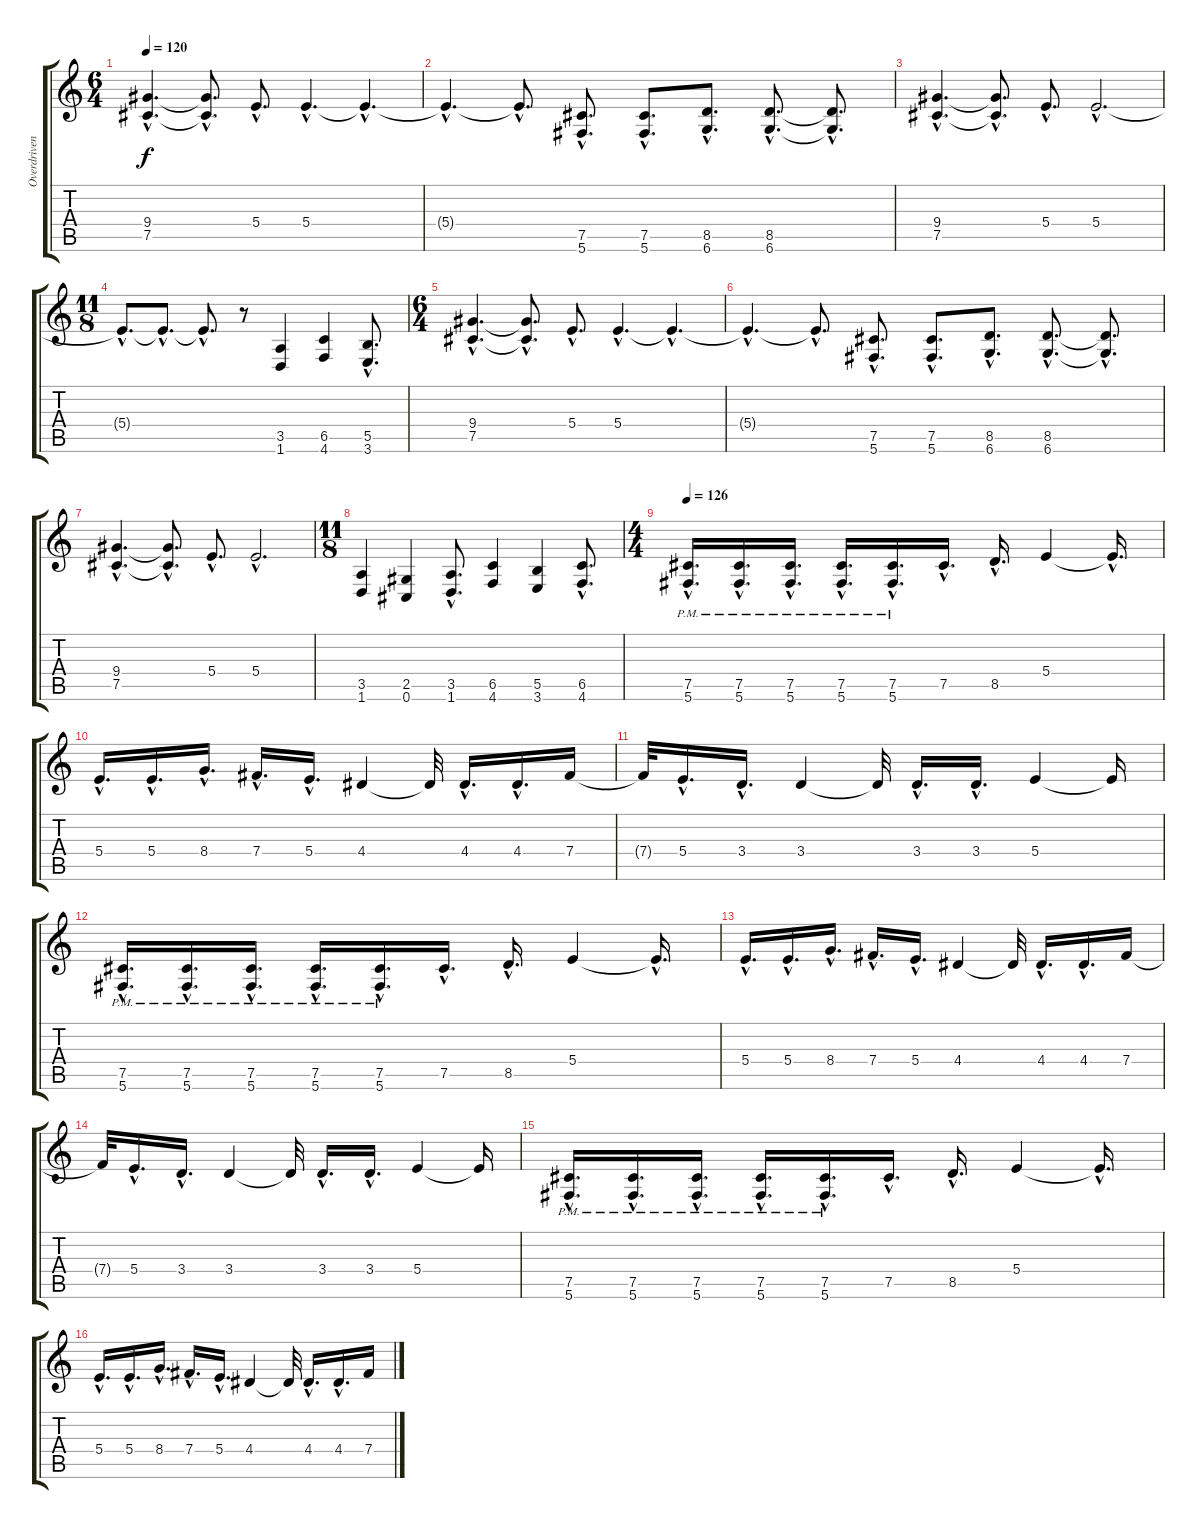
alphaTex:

\track ("Overdriven Guitar" "Overdriven") {instrument overdrivenguitar}
\staff {score tabs}
\tuning (Db4 Ab3 E3 B2 Gb2 Db2) {hide}
\ts (6 4)
\tempo 120
\clef g2
\ks c
(9.4{hac} 7.5{hac}).4{d dy f} (9.4{hac t} 7.5{hac t}).8{d} 5.4{hac}.8{d} 5.4{hac}.4{d} 5.4{hac t}.4{d} |
5.4{hac t}.4{d} 5.4{hac t}.8{d} (7.5{hac} 5.6{hac}).8{d} (7.5{hac} 5.6{hac}).8{d} (8.5{hac} 6.6{hac}).8{d} (8.5{hac} 6.6{hac}).8{d} (8.5{hac t} 6.6{hac t}).8{d} |
(9.4{hac} 7.5{hac}).4{d} (9.4{hac t} 7.5{hac t}).8{d} 5.4{hac}.8{d} 5.4{hac}.2{d} |
\ts (11 8)
5.4{hac t}.8{d} 5.4{hac t}.8{d} 5.4{hac t}.8{d} r.8 (3.5 1.6).4 (6.5 4.6).4 (5.5{hac} 3.6{hac}).8{d} |
\ts (6 4)
(9.4{hac} 7.5{hac}).4{d} (9.4{hac t} 7.5{hac t}).8{d} 5.4{hac}.8{d} 5.4{hac}.4{d} 5.4{hac t}.4{d} |
5.4{hac t}.4{d} 5.4{hac t}.8{d} (7.5{hac} 5.6{hac}).8{d} (7.5{hac} 5.6{hac}).8{d} (8.5{hac} 6.6{hac}).8{d} (8.5{hac} 6.6{hac}).8{d} (8.5{hac t} 6.6{hac t}).8{d} |
(9.4{hac} 7.5{hac}).4{d} (9.4{hac t} 7.5{hac t}).8{d} 5.4{hac}.8{d} 5.4{hac}.2{d} |
\ts (11 8)
(3.5 1.6).4 (2.5 0.6).4 (3.5{hac} 1.6{hac}).8{d} (6.5 4.6).4 (5.5 3.6).4 (6.5{hac} 4.6{hac}).8{d} |
\ts (4 4)
\section ("" "")
\tempo 126
(7.5{hac pm} 5.6{hac pm}).16{d} (7.5{hac pm} 5.6{hac pm}).16{d} (7.5{hac pm} 5.6{hac pm}).16{d} (7.5{hac pm} 5.6{hac pm}).16{d} (7.5{hac pm} 5.6{hac pm}).16{d} 7.5{hac}.16{d} 8.5{hac}.16{d} 5.4.4 5.4{hac t}.16{d} |
5.4{hac}.16{d} 5.4{hac}.16{d} 8.4{hac}.16{d} 7.4{hac}.16{d} 5.4{hac}.16{d} 4.4.4 4.4{t}.32 4.4{hac}.16{d} 4.4{hac}.16{d} 7.4.16 |
7.4{t}.32 5.4{hac}.16{d} 3.4{hac}.16{d} 3.4.4 3.4{t}.32 3.4{hac}.16{d} 3.4{hac}.16{d} 5.4.4 5.4{t}.16 |
(7.5{hac pm} 5.6{hac pm}).16{d} (7.5{hac pm} 5.6{hac pm}).16{d} (7.5{hac pm} 5.6{hac pm}).16{d} (7.5{hac pm} 5.6{hac pm}).16{d} (7.5{hac pm} 5.6{hac pm}).16{d} 7.5{hac}.16{d} 8.5{hac}.16{d} 5.4.4 5.4{hac t}.16{d} |
5.4{hac}.16{d} 5.4{hac}.16{d} 8.4{hac}.16{d} 7.4{hac}.16{d} 5.4{hac}.16{d} 4.4.4 4.4{t}.32 4.4{hac}.16{d} 4.4{hac}.16{d} 7.4.16 |
7.4{t}.32 5.4{hac}.16{d} 3.4{hac}.16{d} 3.4.4 3.4{t}.32 3.4{hac}.16{d} 3.4{hac}.16{d} 5.4.4 5.4{t}.16 |
(7.5{hac pm} 5.6{hac pm}).16{d} (7.5{hac pm} 5.6{hac pm}).16{d} (7.5{hac pm} 5.6{hac pm}).16{d} (7.5{hac pm} 5.6{hac pm}).16{d} (7.5{hac pm} 5.6{hac pm}).16{d} 7.5{hac}.16{d} 8.5{hac}.16{d} 5.4.4 5.4{hac t}.16{d} |
5.4{hac}.16{d} 5.4{hac}.16{d} 8.4{hac}.16{d} 7.4{hac}.16{d} 5.4{hac}.16{d} 4.4.4 4.4{t}.32 4.4{hac}.16{d} 4.4{hac}.16{d} 7.4.16
